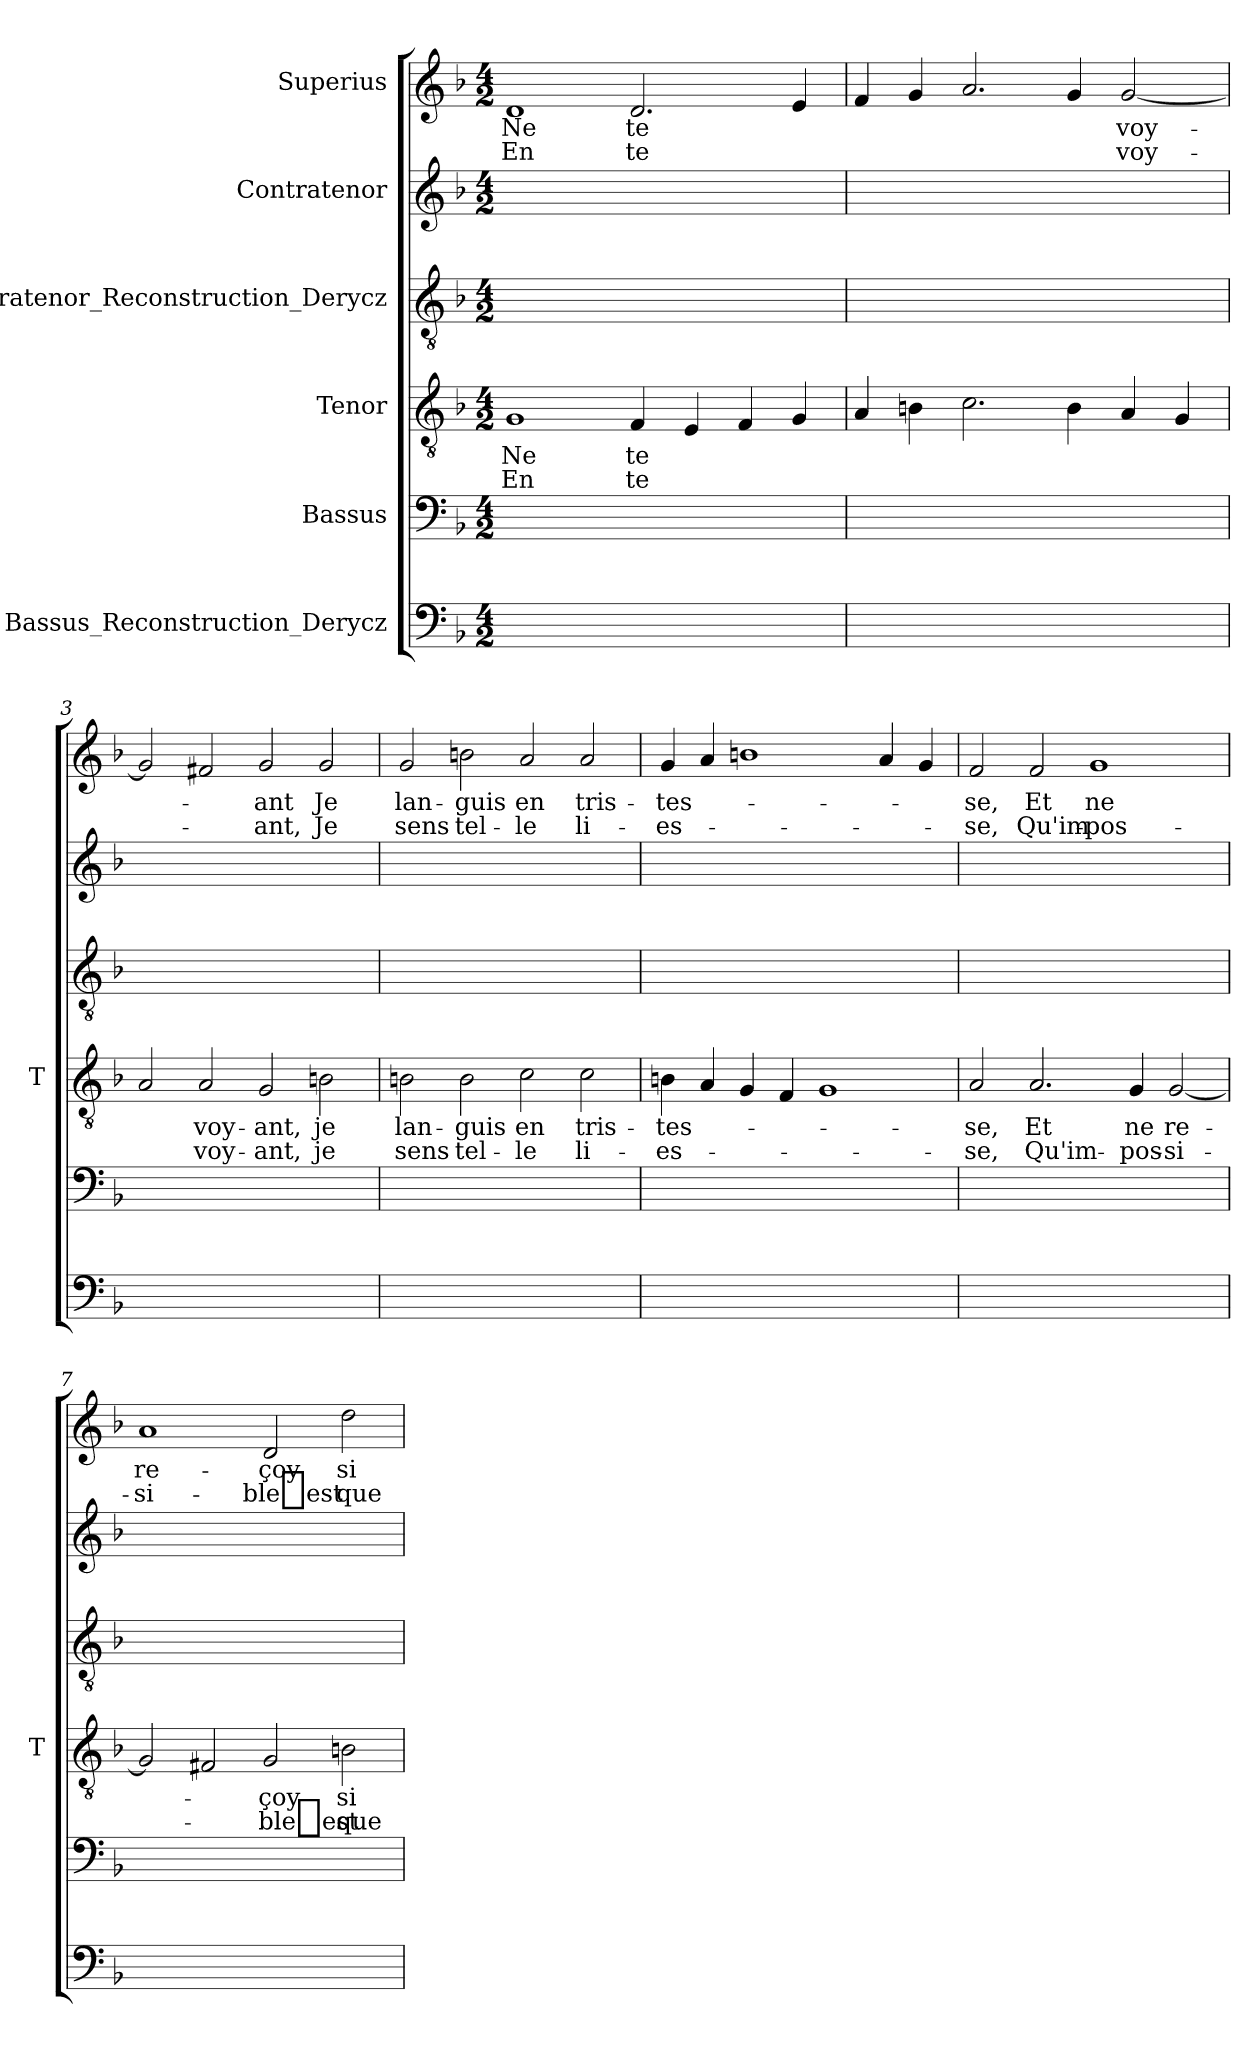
**kern	**kern	**kern	**text	**text	**kern	**kern	**kern	**text	**text
*part6	*part5	*part4	*part4	*part4	*part3	*part2	*part1	*part1	*part1
*staff6	*staff5	*staff4	*staff4	*staff4	*staff3	*staff2	*staff1	*staff1	*staff1
*I"Bassus_Reconstruction_Derycz	*I"Bassus	*I"Tenor	*	*	*I"Contratenor_Reconstruction_Derycz	*I"Contratenor	*I"Superius	*	*
*	*	*I'T	*	*	*	*	*	*	*
*clefF4	*clefF4	*clefGv2	*	*	*clefGv2	*clefG2	*clefG2	*	*
*k[b-]	*k[b-]	*k[b-]	*	*	*k[b-]	*k[b-]	*k[b-]	*	*
*M4/2	*M4/2	*M4/2	*	*	*M4/2	*M4/2	*M4/2	*	*
=1	=1	=1	=1	=1	=1	=1	=1	=1	=1
0ryy	0ryy	1G	-Ne	-En	0ryy	0ryy	1d	-Ne	-En
.	.	4F	-te	-te	.	.	2.d	-te	-te
.	.	4E	.	.	.	.	.	.	.
.	.	4F	.	.	.	.	.	.	.
.	.	4G	.	.	.	.	4e	.	.
=2	=2	=2	=2	=2	=2	=2	=2	=2	=2
0ryy	0ryy	4A	.	.	0ryy	0ryy	4f	.	.
.	.	4B	.	.	.	.	4g	.	.
.	.	2.c	.	.	.	.	2.a	.	.
.	.	4B	.	.	.	.	4g	.	.
.	.	4A	.	.	.	.	[2g	voy-	voy-
.	.	4G	.	.	.	.	.	.	.
=3	=3	=3	=3	=3	=3	=3	=3	=3	=3
0ryy	0ryy	2A	.	.	0ryy	0ryy	2g]	.	.
.	.	2A	voy-	voy-	.	.	2f#X	.	.
.	.	2G	-ant,	-ant,	.	.	2g	-ant	-ant,
.	.	2B	-je	-je	.	.	2g	-Je	-Je
=4	=4	=4	=4	=4	=4	=4	=4	=4	=4
0ryy	0ryy	2B	lan-	-sens	0ryy	0ryy	2g	lan-	-sens
.	.	2B	-guis	tel-	.	.	2b	-guis	tel-
.	.	2c	-en	-le	.	.	2a	-en	-le
.	.	2c	tris-	li-	.	.	2a	tris-	li-
=5	=5	=5	=5	=5	=5	=5	=5	=5	=5
0ryy	0ryy	4B	tes-	es-	0ryy	0ryy	4g	tes-	es-
.	.	4A	.	.	.	.	4a	.	.
.	.	4G	.	.	.	.	1b	.	.
.	.	4F	.	.	.	.	.	.	.
.	.	1G	.	.	.	.	.	.	.
.	.	.	.	.	.	.	4a	.	.
.	.	.	.	.	.	.	4g	.	.
=6	=6	=6	=6	=6	=6	=6	=6	=6	=6
0ryy	0ryy	2A	-se,	-se,	0ryy	0ryy	2f	-se,	-se,
.	.	2.A	-Et	Qu'im-	.	.	2f	-Et	Qu'im-
.	.	.	.	.	.	.	1g	-ne	pos-
.	.	4G	-ne	pos-	.	.	.	.	.
.	.	[2G	re-	si-	.	.	.	.	.
=7	=7	=7	=7	=7	=7	=7	=7	=7	=7
0ryy	0ryy	2G]	.	.	0ryy	0ryy	1a	re-	si-
.	.	2F#X	.	.	.	.	.	.	.
.	.	2G	-çoy	-ble_est	.	.	2d	-çoy	-ble_est
.	.	2B	-si	-que	.	.	2dd	-si	-que
=	=	=	=	=	=	=	=	=	=
*-	*-	*-	*-	*-	*-	*-	*-	*-	*-
